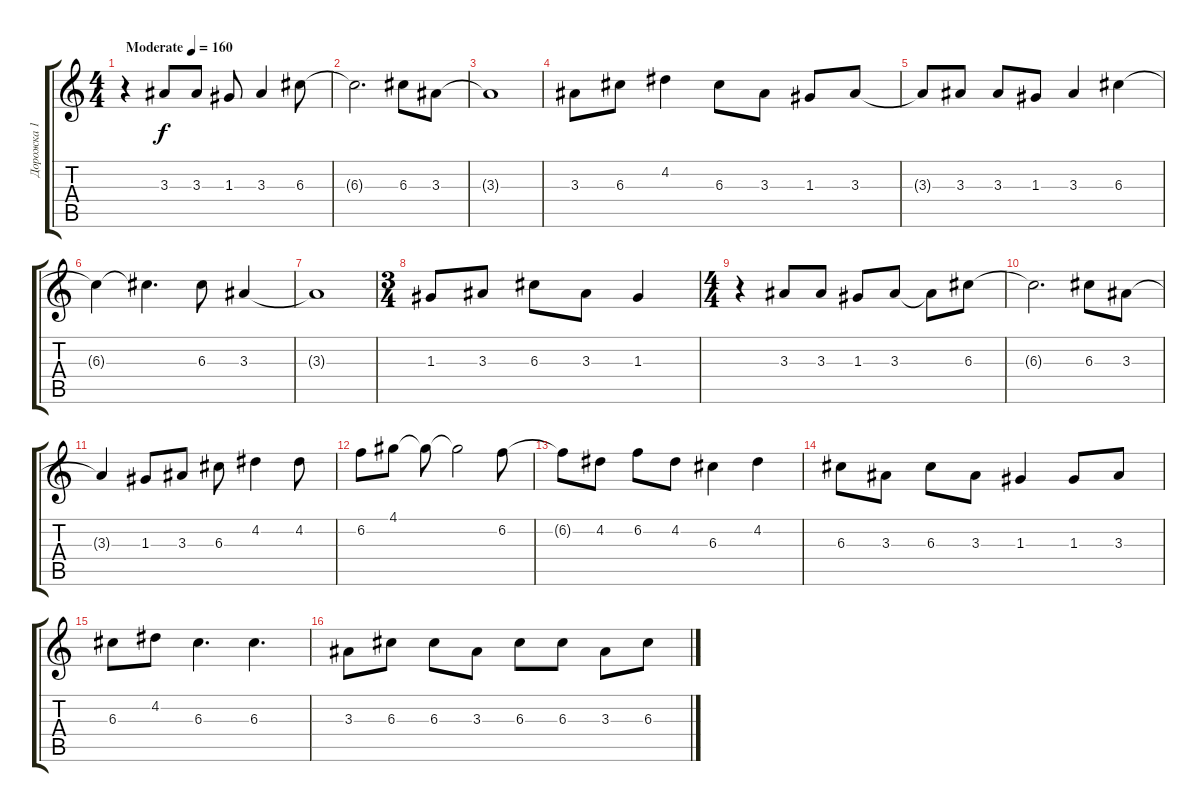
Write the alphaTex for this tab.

\track ("Дорожка 1" "Дорожка 1") {instrument distortionguitar}
\staff {score tabs}
\tuning (E4 B3 G3 D3 A2 E2) {hide}
\ts (4 4)
\tempo (160 "Moderate")
\clef g2
\ks c
r.4{dy f instrument distortionguitar} 3.3.8 3.3.8 1.3.8 3.3.4 6.3.8 |
6.3{t}.2{d} 6.3.8 3.3.8 |
3.3{t}.1 |
3.3.8 6.3.8 4.2.4 6.3.8 3.3.8 1.3.8 3.3.8 |
3.3{t}.8 3.3.8 3.3.8 1.3.8 3.3.4 6.3.4 |
6.3{t}.4 6.3{t}.4{d} 6.3.8 3.3.4 |
3.3{t}.1 |
\ts (3 4)
1.3.8 3.3.8 6.3.8 3.3.8 1.3.4 |
\ts (4 4)
r.4 3.3.8 3.3.8 1.3.8 3.3.8 3.3{t}.8 6.3.8 |
6.3{t}.2{d} 6.3.8 3.3.8 |
3.3{t}.4 1.3.8 3.3.8 6.3.8 4.2.4 4.2.8 |
6.2.8 4.1.8 4.1{t}.8 4.1{t}.2 6.2.8 |
6.2{t}.8 4.2.8 6.2.8 4.2.8 6.3.4 4.2.4 |
6.3.8 3.3.8 6.3.8 3.3.8 1.3.4 1.3.8 3.3.8 |
6.3.8 4.2.8 6.3.4{d} 6.3.4{d} |
3.3.8 6.3.8 6.3.8 3.3.8 6.3.8 6.3.8 3.3.8 6.3.8
